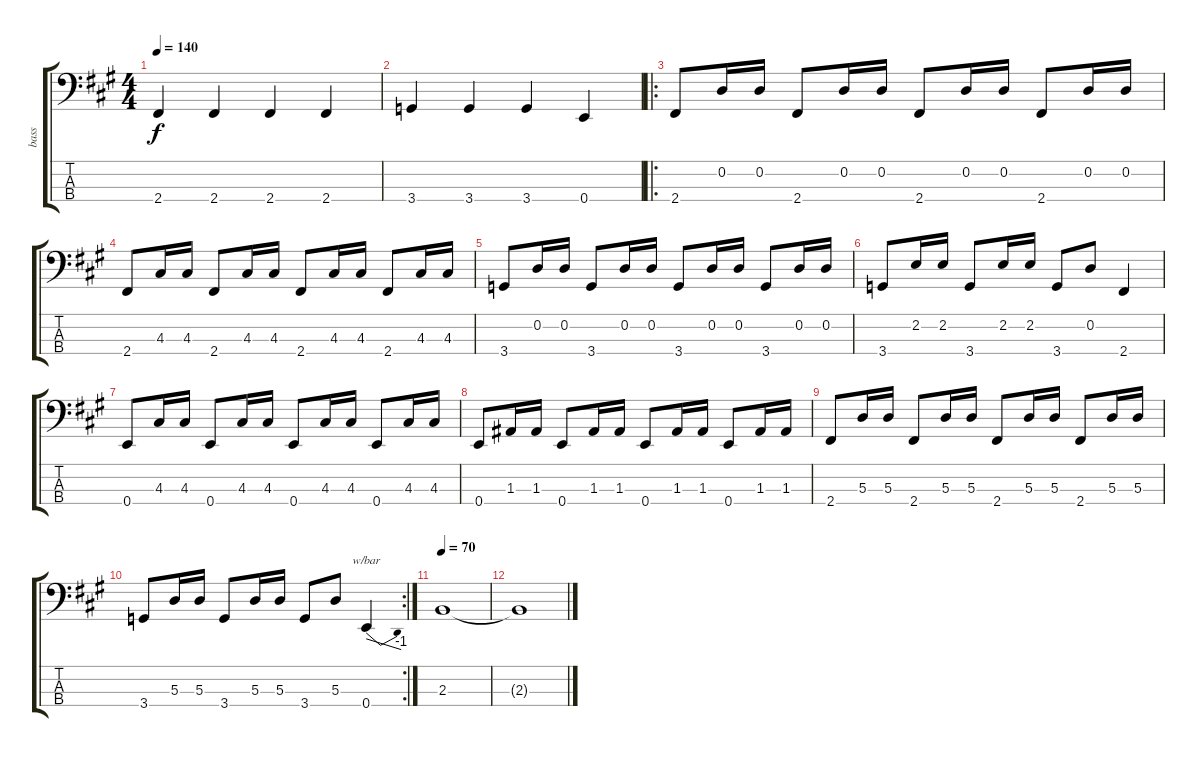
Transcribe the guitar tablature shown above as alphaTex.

\track ("bass" "bass") {instrument electricbassfinger}
\staff {score tabs}
\tuning (G2 D2 A1 E1) {hide}
\ts (4 4)
\tempo 140
\clef f4
\ks f#minor
2.4.4{dy f} 2.4.4 2.4.4 2.4.4 |
3.4.4 3.4.4 3.4.4 0.4.4 |
\ro
2.4.8 0.2.16 0.2.16 2.4.8 0.2.16 0.2.16 2.4.8 0.2.16 0.2.16 2.4.8 0.2.16 0.2.16 |
2.4.8 4.3.16 4.3.16 2.4.8 4.3.16 4.3.16 2.4.8 4.3.16 4.3.16 2.4.8 4.3.16 4.3.16 |
3.4.8 0.2.16 0.2.16 3.4.8 0.2.16 0.2.16 3.4.8 0.2.16 0.2.16 3.4.8 0.2.16 0.2.16 |
3.4.8 2.2.16 2.2.16 3.4.8 2.2.16 2.2.16 3.4.8 0.2.8 2.4.4 |
0.4.8 4.3.16 4.3.16 0.4.8 4.3.16 4.3.16 0.4.8 4.3.16 4.3.16 0.4.8 4.3.16 4.3.16 |
0.4.8 1.3.16 1.3.16 0.4.8 1.3.16 1.3.16 0.4.8 1.3.16 1.3.16 0.4.8 1.3.16 1.3.16 |
2.4.8 5.3.16 5.3.16 2.4.8 5.3.16 5.3.16 2.4.8 5.3.16 5.3.16 2.4.8 5.3.16 5.3.16 |
\rc 2
3.4.8 5.3.16 5.3.16 3.4.8 5.3.16 5.3.16 3.4.8 5.3.8 0.4.4{tbe (dive default 0 0 60 -4)} |
\tempo 70
2.3.1 |
2.3{t}.1
